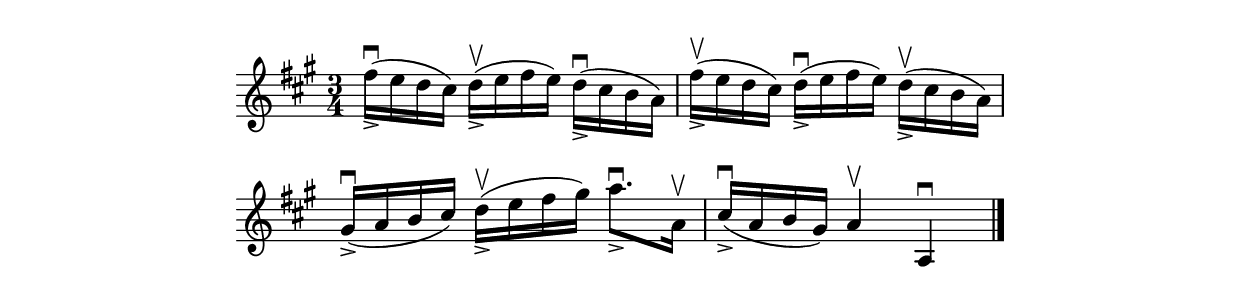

\version "2.18.2"

\header {
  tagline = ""
}

\paper {
  line-width = 130\mm
  ragged-bottom = ##t
  print-page-number = ##f
  ragged-last = ##f
}


\layout {
  indent = 0\cm
  \context {
    \Score
    \omit BarNumber
  }
  \context {
    \Staff
    \override VerticalAxisGroup.default-staff-staff-spacing =
      #'((basic-distance . 18)
         (minimum-distance . 7)
         (padding . 1))
  }
}

\relative c'' {
  \time 3/4
  \key a \major
  fis16(_\accent\downbow e d cis)
  d(_\accent\upbow e fis e)
  d(_\accent\downbow cis b a)
  |
  fis'16(_\accent\upbow e d cis)
  d(_\accent\downbow e fis e)
  d(_\accent\upbow cis b a)
  | \break
  gis16(_\accent\downbow a b cis)
  d(_\accent\upbow e fis gis)
  a8._\accent\downbow a,16\upbow
  |
  cis16(_\accent\downbow a b gis)
  a4\upbow a,\downbow \bar "|."
}


